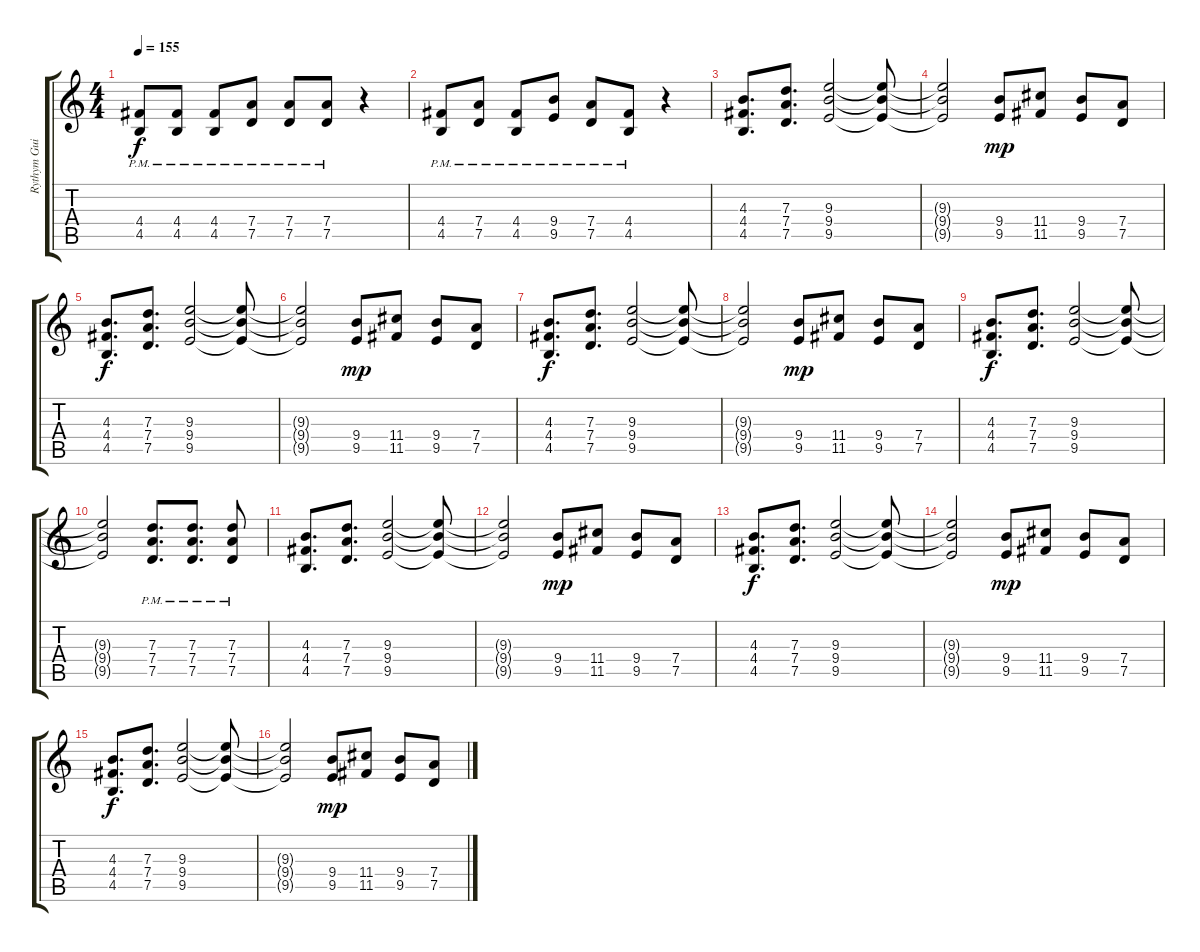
\track ("Rythym Guitar" "Rythym Gui") {instrument distortionguitar}
\staff {score tabs}
\tuning (E4 B3 G3 D3 G2 E2) {hide}
\ts (4 4)
\tempo 155
\clef g2
\ks c
(4.4{pm} 4.5{pm}).8{dy f} (4.4{pm} 4.5{pm}).8 (4.4{pm} 4.5{pm}).8 (7.4{pm} 7.5{pm}).8 (7.4{pm} 7.5{pm}).8 (7.4{pm} 7.5{pm}).8 r.4 |
(4.4{pm} 4.5{pm}).8 (7.4{pm} 7.5{pm}).8 (4.4{pm} 4.5{pm}).8 (9.4{pm} 9.5{pm}).8 (7.4{pm} 7.5{pm}).8 (4.4{pm} 4.5{pm}).8 r.4 |
(4.3 4.4 4.5).8{d} (7.3 7.4 7.5).8{d} (9.3 9.4 9.5).2 (9.3{t} 9.4{t} 9.5{t}).8 |
(9.3{t} 9.4{t} 9.5{t}).2 (9.4 9.5).8{dy mp} (11.4 11.5).8 (9.4 9.5).8 (7.4 7.5).8 |
(4.3 4.4 4.5).8{d dy f} (7.3 7.4 7.5).8{d} (9.3 9.4 9.5).2 (9.3{t} 9.4{t} 9.5{t}).8 |
(9.3{t} 9.4{t} 9.5{t}).2 (9.4 9.5).8{dy mp} (11.4 11.5).8 (9.4 9.5).8 (7.4 7.5).8 |
(4.3 4.4 4.5).8{d dy f} (7.3 7.4 7.5).8{d} (9.3 9.4 9.5).2 (9.3{t} 9.4{t} 9.5{t}).8 |
(9.3{t} 9.4{t} 9.5{t}).2 (9.4 9.5).8{dy mp} (11.4 11.5).8 (9.4 9.5).8 (7.4 7.5).8 |
(4.3 4.4 4.5).8{d dy f} (7.3 7.4 7.5).8{d} (9.3 9.4 9.5).2 (9.3{t} 9.4{t} 9.5{t}).8 |
(9.3{t} 9.4{t} 9.5{t}).2 (7.3{pm} 7.4{pm} 7.5{pm}).8{d} (7.3{pm} 7.4{pm} 7.5{pm}).8{d} (7.3{pm} 7.4{pm} 7.5{pm}).8 |
(4.3 4.4 4.5).8{d} (7.3 7.4 7.5).8{d} (9.3 9.4 9.5).2 (9.3{t} 9.4{t} 9.5{t}).8 |
(9.3{t} 9.4{t} 9.5{t}).2 (9.4 9.5).8{dy mp} (11.4 11.5).8 (9.4 9.5).8 (7.4 7.5).8 |
(4.3 4.4 4.5).8{d dy f} (7.3 7.4 7.5).8{d} (9.3 9.4 9.5).2 (9.3{t} 9.4{t} 9.5{t}).8 |
(9.3{t} 9.4{t} 9.5{t}).2 (9.4 9.5).8{dy mp} (11.4 11.5).8 (9.4 9.5).8 (7.4 7.5).8 |
(4.3 4.4 4.5).8{d dy f} (7.3 7.4 7.5).8{d} (9.3 9.4 9.5).2 (9.3{t} 9.4{t} 9.5{t}).8 |
(9.3{t} 9.4{t} 9.5{t}).2 (9.4 9.5).8{dy mp} (11.4 11.5).8 (9.4 9.5).8 (7.4 7.5).8
